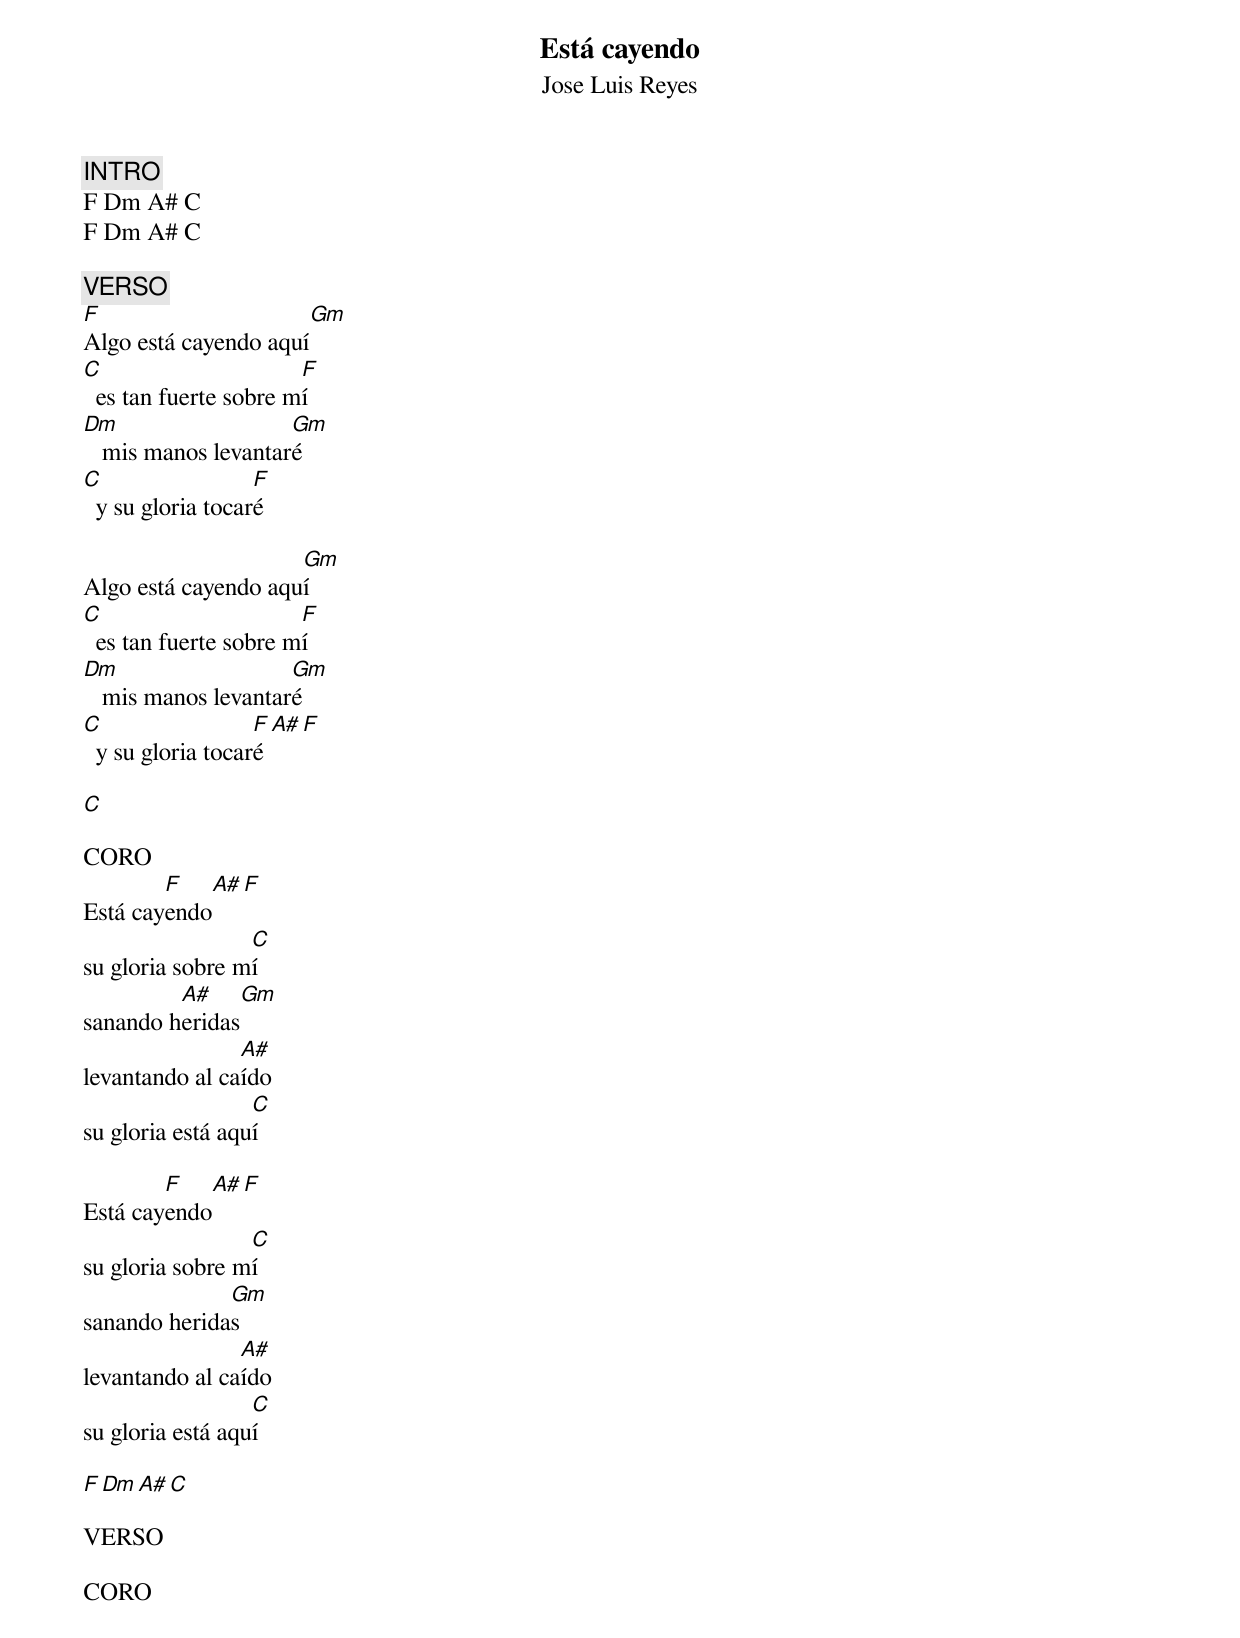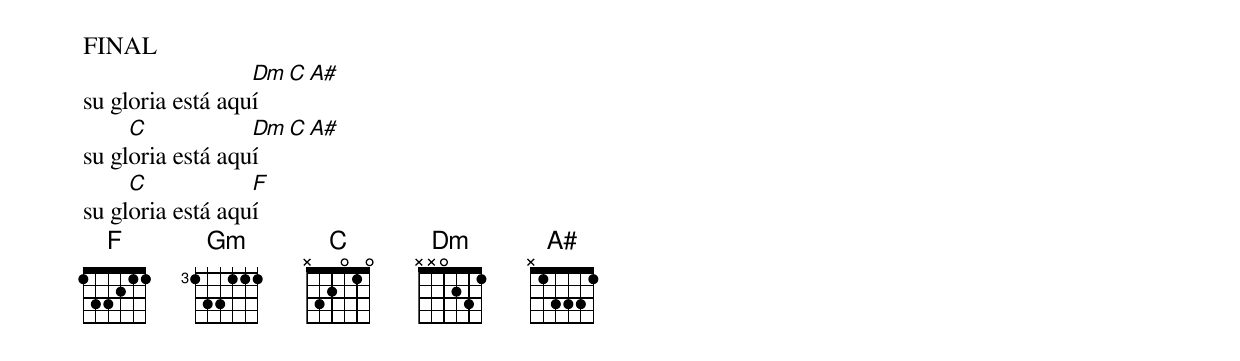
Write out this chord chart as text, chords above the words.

Está cayendo
Jose Luis Reyes

INTRO
F Dm A# C
F Dm A# C

VERSO
F                     Gm
Algo está cayendo aquí
C                      F
  es tan fuerte sobre mí
Dm                   Gm
   mis manos levantaré
C                  F
  y su gloria tocaré

                     Gm
Algo está cayendo aquí
C                      F
  es tan fuerte sobre mí
Dm                   Gm
   mis manos levantaré
C                  F A# F
  y su gloria tocaré

C

CORO
        F   A# F
Está cayendo
                 C
su gloria sobre mí
         A#    Gm
sanando heridas
                A#
levantando al caído
                  C
su gloria está aquí

        F   A# F
Está cayendo
                 C
su gloria sobre mí
              Gm
sanando heridas
                A#
levantando al caído
                  C
su gloria está aquí

F Dm A# C

VERSO

CORO

FINAL
                  Dm  C A#
su gloria está aquí
     C            Dm  C A#
su gloria está aquí
     C            F
su gloria está aquí
